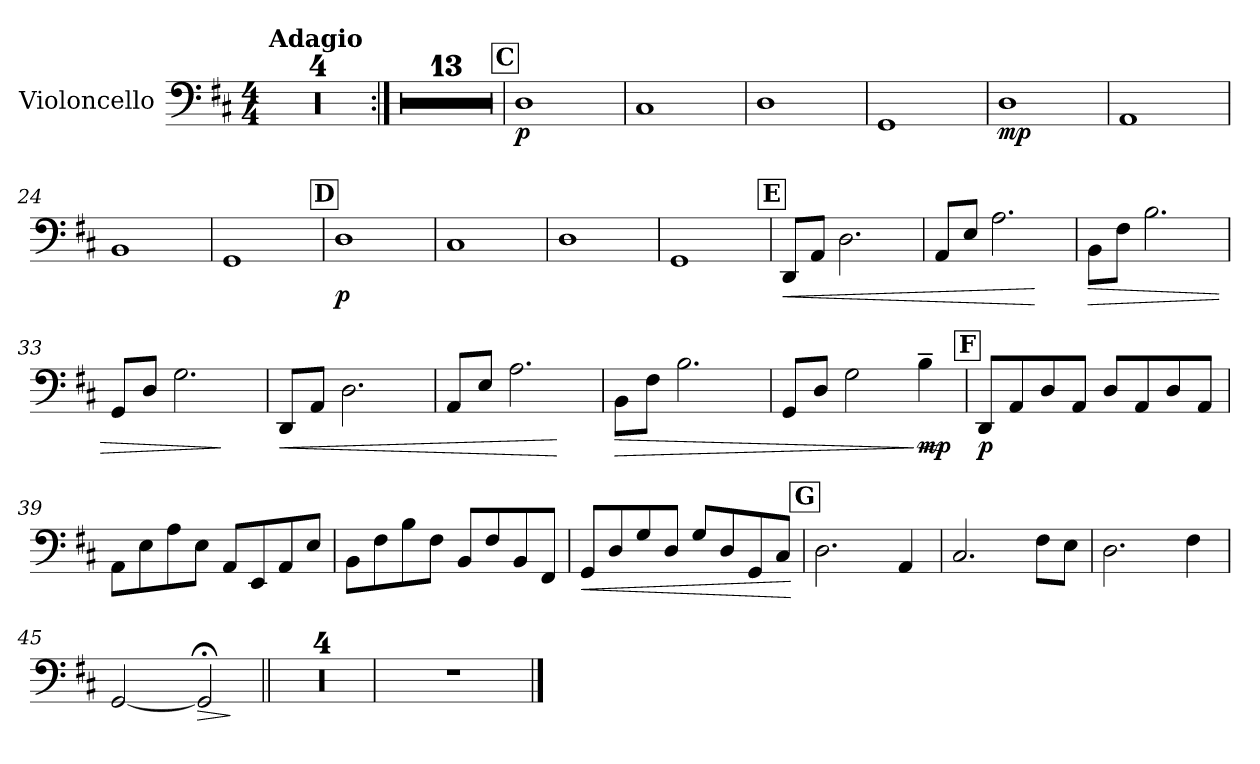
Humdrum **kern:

**kern	**dynam
*part1	*part1
*staff1	*staff1
*I"Violoncello	*
*I'Vc.	*
*clefF4	*
*k[f#c#]	*
*M4/4	*
*MM72	*
=1	=1
!LO:TX:a:B:t=Adagio	!
1r	.
=2	=2
1r	.
=3	=3
1r	.
=4	=4
1r	.
=5:|!	=5:|!
1r	.
!!LO:LB:g=z
!!LO:REH:place=s1:B:fs=14:t=A
=6	=6
1r	.
=7	=7
1r	.
=8	=8
1r	.
=9	=9
1r	.
=10	=10
1r	.
=11	=11
1r	.
=12	=12
1r	.
=13	=13
1r	.
!!LO:REH:place=s1:B:fs=14:t=B
=14	=14
1r	.
=15	=15
1r	.
=16	=16
1r	.
=17	=17
1r	.
!!LO:REH:place=s1:a:B:fs=14:t=C
=18	=18
!	!LO:DY:b
1D	p
=19	=19
1C#	.
=20	=20
1D	.
=21	=21
1GG	.
=22	=22
!	!LO:DY:b
1D	mp
=23	=23
1AA	.
=24	=24
1BB	.
=25	=25
1GG	.
!!LO:REH:place=s1:a:B:fs=14:t=D
=26	=26
!	!LO:DY:b
1D	p
=27	=27
1C#	.
=28	=28
1D	.
=29	=29
1GG	.
!!LO:LB:g=z
!!LO:REH:place=s1:a:B:fs=14:t=E
=30	=30
!	!LO:HP:b
8DD/L	<
8AA/J	.
2.D\	.
=31	=31
8AA/L	.
8E/J	.
2.A\	.
.	[
=32	=32
!	!LO:HP:b
8BB\L	>
8F#\J	.
2.B\	.
=33	=33
8GG/L	.
8D/J	.
2.G\	.
.	]
=34	=34
!	!LO:HP:b
8DD/L	<
8AA/J	.
2.D\	.
=35	=35
8AA/L	.
8E/J	.
2.A\	.
.	[
=36	=36
!	!LO:HP:b
8BB\L	>
8F#\J	.
2.B\	.
=37	=37
8GG/L	.
8D/J	.
2G\	.
!	!LO:HP:n=1:b
!	!LO:DY:n=1:b
4B~\	] < mp
.	[
!!LO:LB:g=z
!!LO:REH:place=s1:a:B:fs=14:t=F
=38	=38
!	!LO:DY:b
8DD/L	p
8AA/	.
8D/	.
8AA/J	.
8D/L	.
8AA/	.
8D/	.
8AA/J	.
=39	=39
8AA\L	.
8E\	.
8A\	.
8E\J	.
8AA/L	.
8EE/	.
8AA/	.
8E/J	.
=40	=40
8BB\L	.
8F#\	.
8B\	.
8F#\J	.
8BB/L	.
8F#/	.
8BB/	.
8FF#/J	.
=41	=41
!	!LO:HP:b
8GG/L	<
8D/	.
8G/	.
8D/J	.
8G/L	.
8D/	.
8GG/	.
8C#/J	.
.	[
!!LO:LB:g=z
!!LO:REH:place=s1:a:B:fs=14:t=G
=42	=42
2.D\	.
4AA/	.
=43	=43
2.C#/	.
8F#\L	.
8E\J	.
=44	=44
2.D\	.
4F#\	.
=45	=45
*MM68	*
!LO:TX:i:t=rit.	!
*^	*
[2GG/	4ryy	.
*MM64	*	*
.	2.ryy	.
*MM54	*	*
!	!	!LO:HP:b
2GG;<Z/]	.	>
.	.	]
*v	*v	*
=46||	=46||
!!LO:REH:place=s1:a:B:fs=14:t=H
*MM72	*
1r	.
=47	=47
1r	.
=48	=48
1r	.
=49	=49
1r	.
=50	=50
*MM68	*
!LO:TX:i:t=rit.	!
*^	*
*	*^	*
1r	4ryy	2ryy	.
*MM60	*	*	*
.	2.ryy	.	.
*MM54	*	*	*
.	.	2ryy	.
*v	*v	*v	*
==	==
*-	*-
